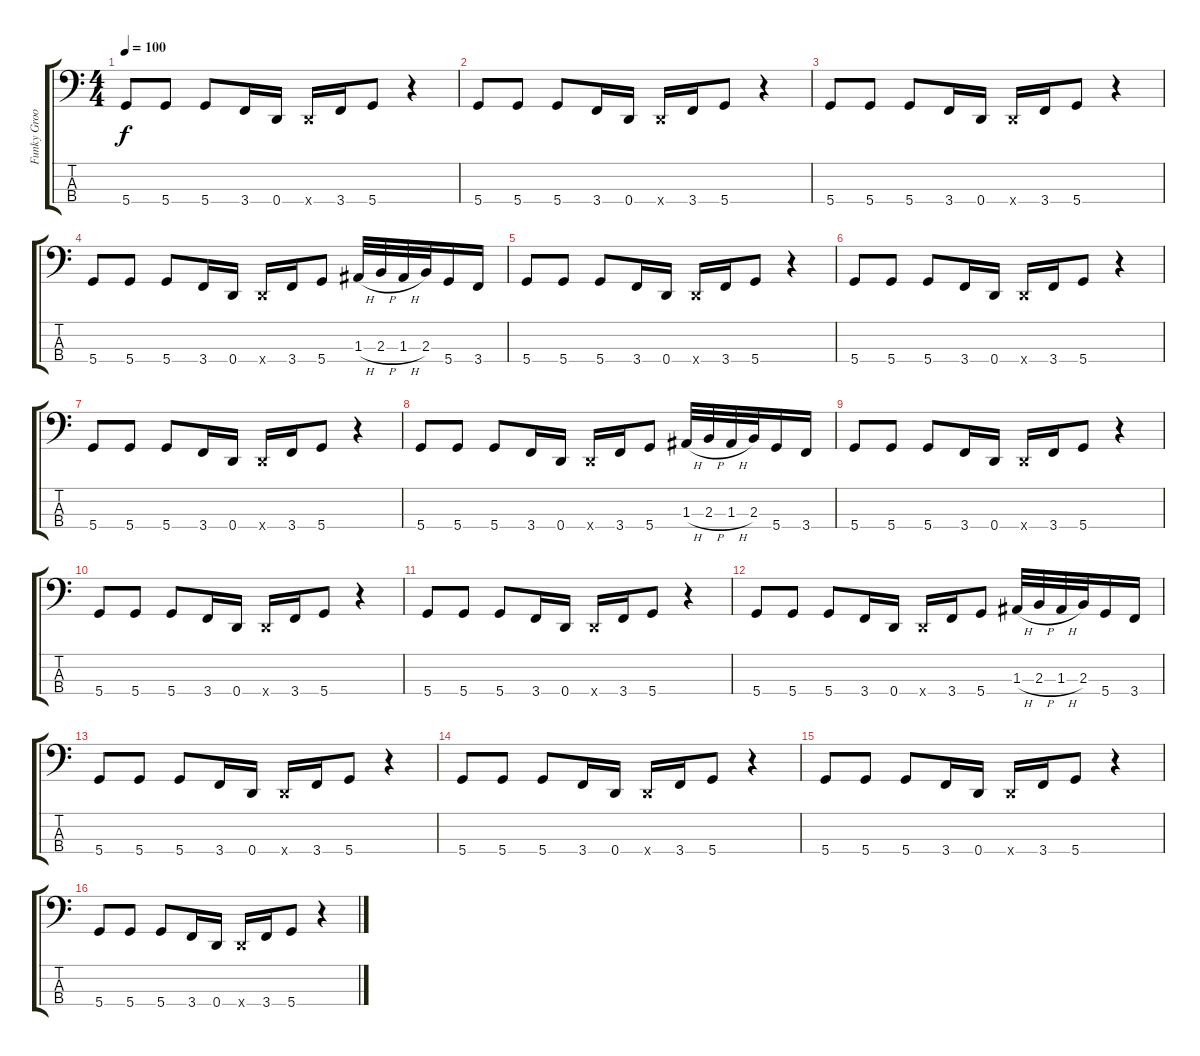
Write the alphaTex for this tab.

\track ("Funky Groovy Bass" "Funky Groo") {instrument slapbass1}
\staff {score tabs}
\tuning (G2 D2 A1 D1) {hide}
\ts (4 4)
\tempo 100
\clef f4
\ks c
5.4.8{dy f} 5.4.8 5.4.8 3.4.16 0.4.16 0.4{x}.16 3.4.16 5.4.8 r.4 |
5.4.8 5.4.8 5.4.8 3.4.16 0.4.16 0.4{x}.16 3.4.16 5.4.8 r.4 |
5.4.8 5.4.8 5.4.8 3.4.16 0.4.16 0.4{x}.16 3.4.16 5.4.8 r.4 |
5.4.8 5.4.8 5.4.8 3.4.16 0.4.16 0.4{x}.16 3.4.16 5.4.8 1.3{h}.32 2.3{h}.32 1.3{h}.32 2.3.32 5.4.16 3.4.16 |
5.4.8 5.4.8 5.4.8 3.4.16 0.4.16 0.4{x}.16 3.4.16 5.4.8 r.4 |
5.4.8 5.4.8 5.4.8 3.4.16 0.4.16 0.4{x}.16 3.4.16 5.4.8 r.4 |
5.4.8 5.4.8 5.4.8 3.4.16 0.4.16 0.4{x}.16 3.4.16 5.4.8 r.4 |
5.4.8 5.4.8 5.4.8 3.4.16 0.4.16 0.4{x}.16 3.4.16 5.4.8 1.3{h}.32 2.3{h}.32 1.3{h}.32 2.3.32 5.4.16 3.4.16 |
5.4.8 5.4.8 5.4.8 3.4.16 0.4.16 0.4{x}.16 3.4.16 5.4.8 r.4 |
5.4.8 5.4.8 5.4.8 3.4.16 0.4.16 0.4{x}.16 3.4.16 5.4.8 r.4 |
5.4.8 5.4.8 5.4.8 3.4.16 0.4.16 0.4{x}.16 3.4.16 5.4.8 r.4 |
5.4.8 5.4.8 5.4.8 3.4.16 0.4.16 0.4{x}.16 3.4.16 5.4.8 1.3{h}.32 2.3{h}.32 1.3{h}.32 2.3.32 5.4.16 3.4.16 |
5.4.8 5.4.8 5.4.8 3.4.16 0.4.16 0.4{x}.16 3.4.16 5.4.8 r.4 |
5.4.8 5.4.8 5.4.8 3.4.16 0.4.16 0.4{x}.16 3.4.16 5.4.8 r.4 |
5.4.8 5.4.8 5.4.8 3.4.16 0.4.16 0.4{x}.16 3.4.16 5.4.8 r.4 |
5.4.8 5.4.8 5.4.8 3.4.16 0.4.16 0.4{x}.16 3.4.16 5.4.8 r.4
